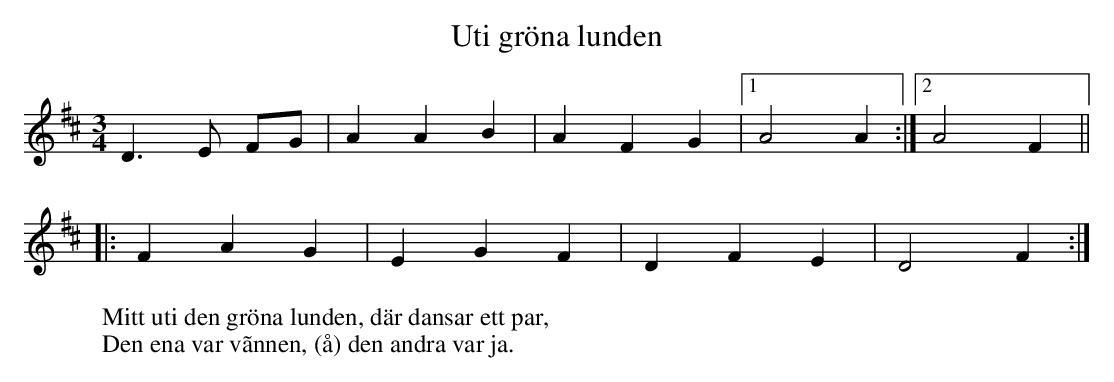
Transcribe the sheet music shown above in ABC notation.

X:1
T:Uti gröna lunden
M:3/4
L:1/8
K:D
D3 E FG | A2 A2 B2 | A2 F2 G2 |1 A4 A2 :|2 A4 F2 ||
|:F2 A2 G2 | E2 G2 F2 | D2 F2 E2 | D4 F2 :|
W:Mitt uti den gröna lunden, där dansar ett par,
W:Den ena var vãnnen, (å) den andra var ja.
